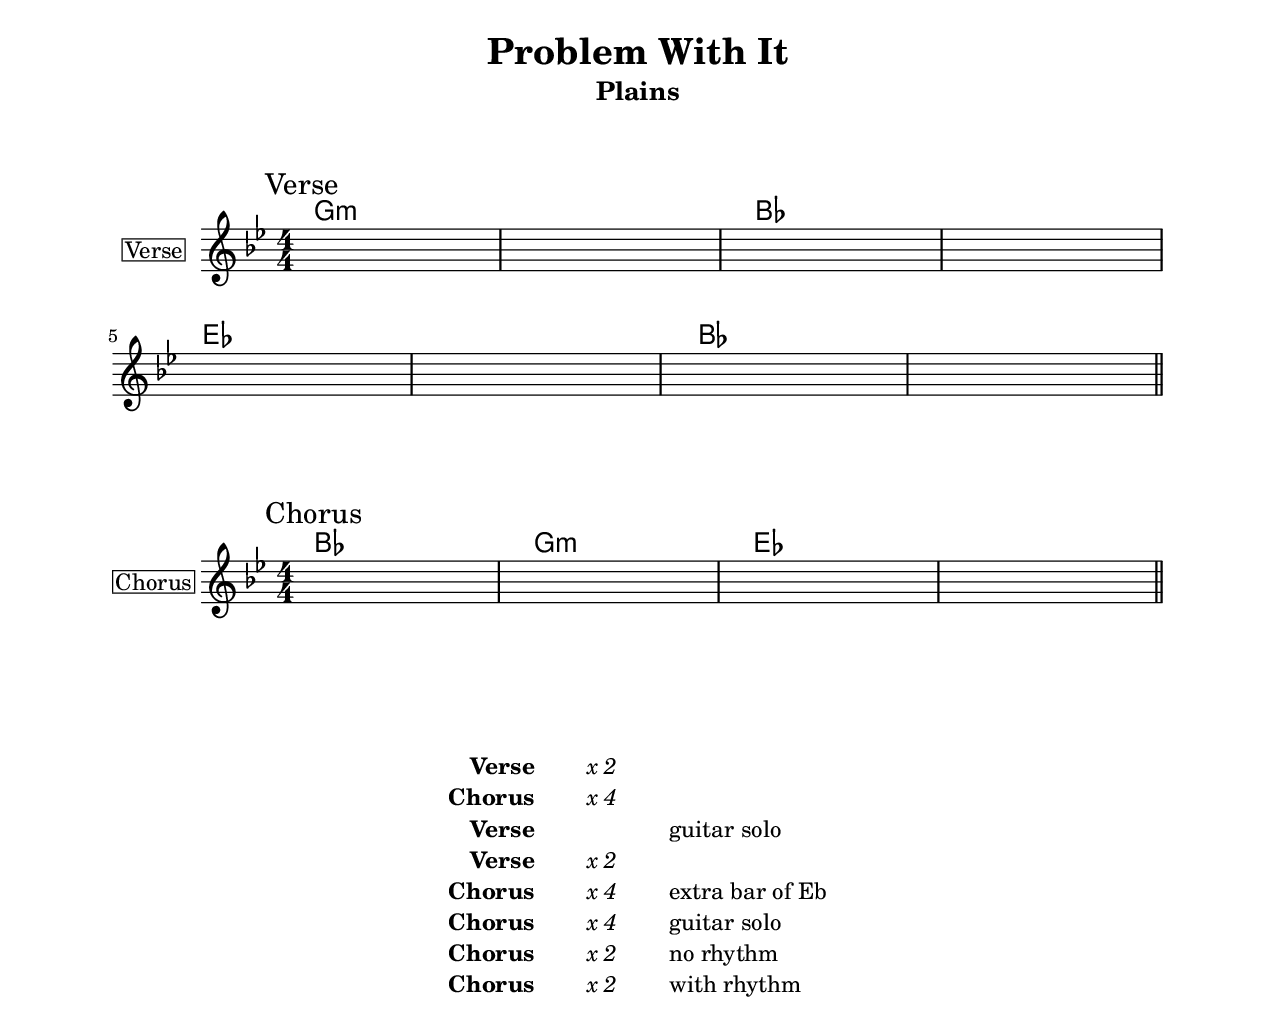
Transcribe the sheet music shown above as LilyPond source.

\version "2.23.80"

\include "settings.ily"
\include "style.ily"
changes_verse = \chords {
  \mark "Verse"
  g1:m |
  s |
  bf |
  s |
  ef |
  s |
  bf |
  s |
}

changes_chorus = \chords {
  \mark "Chorus"
  bf1 |
  g:m |
  ef |
  s |
}

key_and_time = {
  \key bf \major
  \time 4/4
}

structure_verse = {
  \key_and_time
  \mark \markup \box "Verse"
  s1 * 8 |
  \bar "||"
}

structure_chorus = {
  \key_and_time
  \mark \markup \box "Chorus"
  s1 * 4 |
  \bar "||"
}


\header {
  title = "Problem With It"
  subtitle = "Plains"
}

\paper {
  score-system-spacing.basic-distance = #20
}

\layout {
  ragged-last = ##f
  \context {
    \Score
    \consists #(set-bars-per-line '(4))
  }
}

\markup \vspace #2

\score {
  <<
    \numericTimeSignature
    \changes_verse
    \new Staff \with {
      instrumentName = \markup \box "Verse"
    } {
      \structure_verse
    }
  >>
}

\score {
  <<
    \numericTimeSignature
    \changes_chorus
    \new Staff \with {
      instrumentName = \markup \box "Chorus"
    } {
      \structure_chorus
    }
  >>
}

\markup \vspace #4

\markup \fill-line {
  \column
  \override #'(padding . 5)
  \table #'(1 -1 -1)
  {
    \bold Verse \italic "x 2" ""
    \bold Chorus \italic "x 4" ""
    \bold Verse \italic "" "guitar solo"
    \bold Verse \italic "x 2" ""
    \bold Chorus \italic "x 4" "extra bar of Eb"
    \bold Chorus \italic "x 4" "guitar solo"
    \bold Chorus \italic "x 2" "no rhythm"
    \bold Chorus \italic "x 2" "with rhythm"
  }
}
